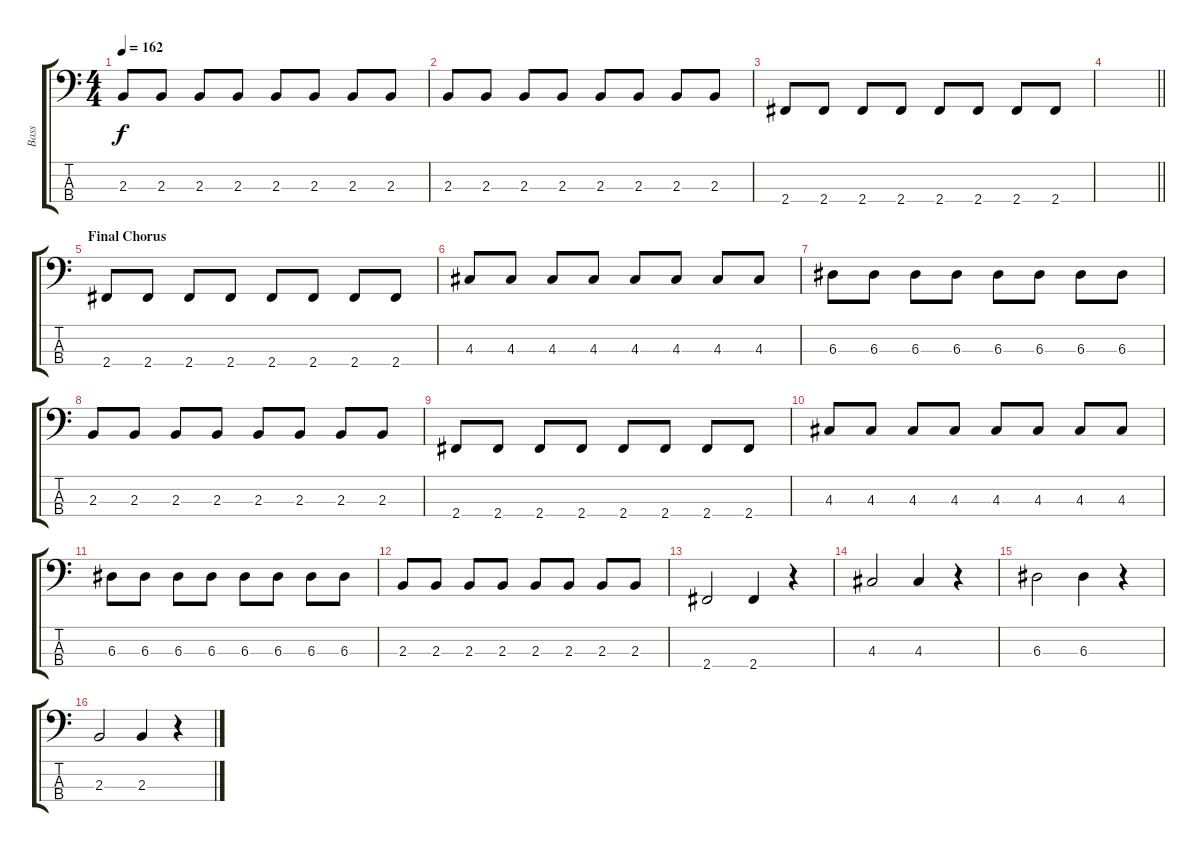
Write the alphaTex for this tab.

\track ("Bass" "Bass") {instrument electricbassfinger}
\staff {score tabs}
\tuning (G2 D2 A1 E1) {hide}
\ts (4 4)
\tempo 162
\clef f4
\ks c
2.3.8{dy f} 2.3.8 2.3.8 2.3.8 2.3.8 2.3.8 2.3.8 2.3.8 |
2.3.8 2.3.8 2.3.8 2.3.8 2.3.8 2.3.8 2.3.8 2.3.8 |
2.4.8 2.4.8 2.4.8 2.4.8 2.4.8 2.4.8 2.4.8 2.4.8 |
\barLineRight lightlight
|
\section ("" "Final Chorus")
2.4.8 2.4.8 2.4.8 2.4.8 2.4.8 2.4.8 2.4.8 2.4.8 |
4.3.8 4.3.8 4.3.8 4.3.8 4.3.8 4.3.8 4.3.8 4.3.8 |
6.3.8 6.3.8 6.3.8 6.3.8 6.3.8 6.3.8 6.3.8 6.3.8 |
2.3.8 2.3.8 2.3.8 2.3.8 2.3.8 2.3.8 2.3.8 2.3.8 |
2.4.8 2.4.8 2.4.8 2.4.8 2.4.8 2.4.8 2.4.8 2.4.8 |
4.3.8 4.3.8 4.3.8 4.3.8 4.3.8 4.3.8 4.3.8 4.3.8 |
6.3.8 6.3.8 6.3.8 6.3.8 6.3.8 6.3.8 6.3.8 6.3.8 |
2.3.8 2.3.8 2.3.8 2.3.8 2.3.8 2.3.8 2.3.8 2.3.8 |
2.4.2 2.4.4 r.4 |
4.3.2 4.3.4 r.4 |
6.3.2 6.3.4 r.4 |
2.3.2 2.3.4 r.4
